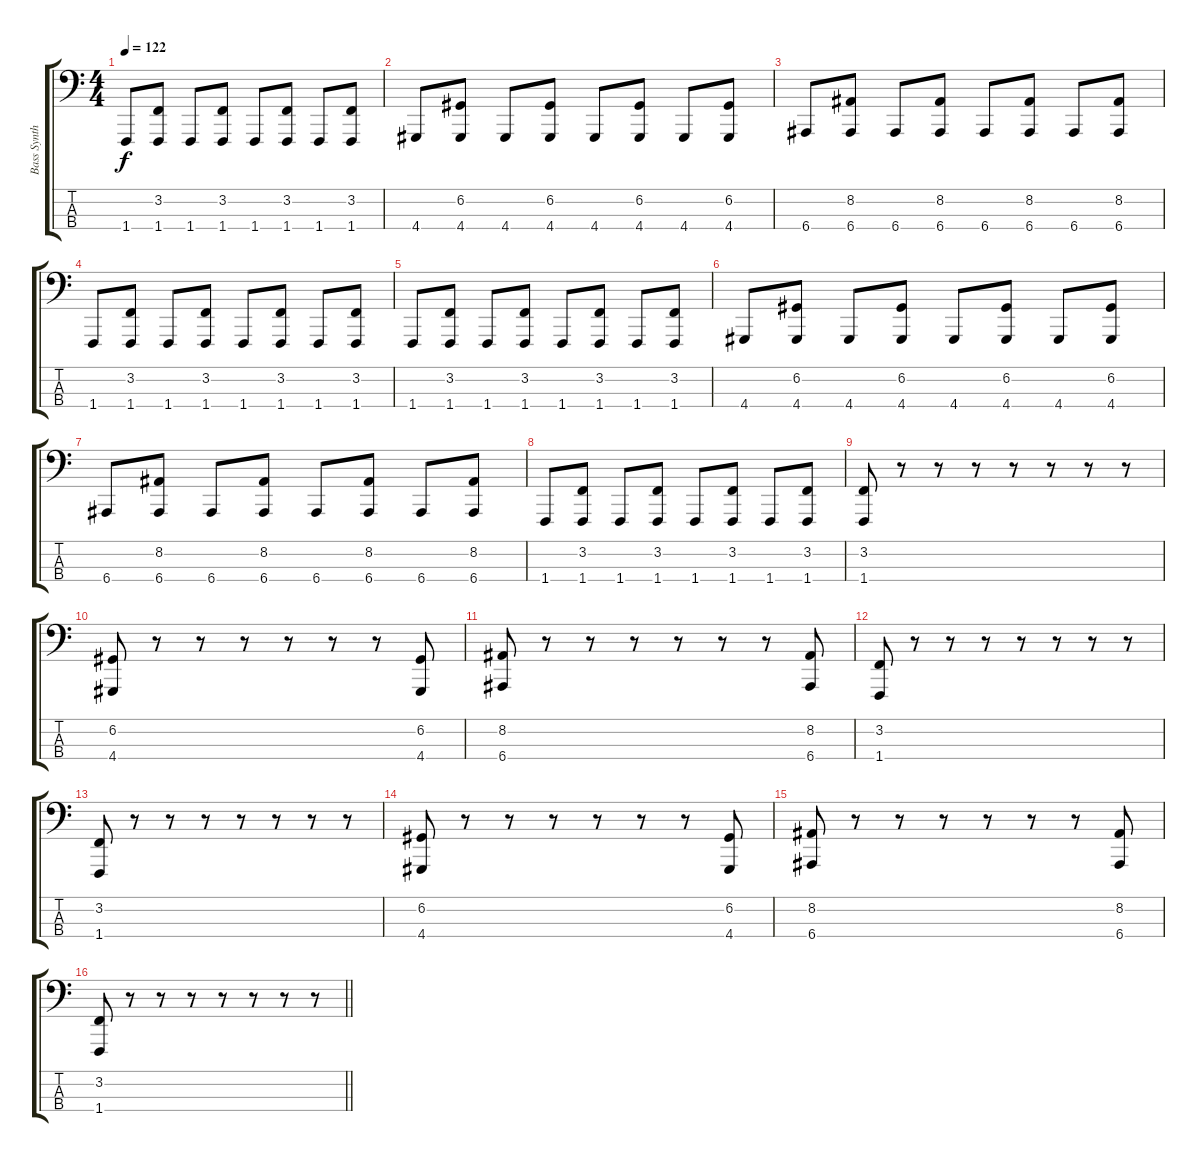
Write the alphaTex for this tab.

\track ("Bass Synth" "Bass Synth") {instrument lead2sawtooth}
\staff {score tabs}
\tuning (G2 D2 A1 E1) {hide}
\ts (4 4)
\tempo 122
\clef f4
\ks c
1.4.8{dy f} (3.2 1.4).8 1.4.8 (3.2 1.4).8 1.4.8 (3.2 1.4).8 1.4.8 (3.2 1.4).8 |
4.4.8 (6.2 4.4).8 4.4.8 (6.2 4.4).8 4.4.8 (6.2 4.4).8 4.4.8 (6.2 4.4).8 |
6.4.8 (8.2 6.4).8 6.4.8 (8.2 6.4).8 6.4.8 (8.2 6.4).8 6.4.8 (8.2 6.4).8 |
1.4.8 (3.2 1.4).8 1.4.8 (3.2 1.4).8 1.4.8 (3.2 1.4).8 1.4.8 (3.2 1.4).8 |
1.4.8 (3.2 1.4).8 1.4.8 (3.2 1.4).8 1.4.8 (3.2 1.4).8 1.4.8 (3.2 1.4).8 |
4.4.8 (6.2 4.4).8 4.4.8 (6.2 4.4).8 4.4.8 (6.2 4.4).8 4.4.8 (6.2 4.4).8 |
6.4.8 (8.2 6.4).8 6.4.8 (8.2 6.4).8 6.4.8 (8.2 6.4).8 6.4.8 (8.2 6.4).8 |
1.4.8 (3.2 1.4).8 1.4.8 (3.2 1.4).8 1.4.8 (3.2 1.4).8 1.4.8 (3.2 1.4).8 |
(3.2 1.4).8 r.8 r.8 r.8 r.8 r.8 r.8 r.8 |
(6.2 4.4).8 r.8 r.8 r.8 r.8 r.8 r.8 (6.2 4.4).8 |
(8.2 6.4).8 r.8 r.8 r.8 r.8 r.8 r.8 (8.2 6.4).8 |
(3.2 1.4).8 r.8 r.8 r.8 r.8 r.8 r.8 r.8 |
(3.2 1.4).8 r.8 r.8 r.8 r.8 r.8 r.8 r.8 |
(6.2 4.4).8 r.8 r.8 r.8 r.8 r.8 r.8 (6.2 4.4).8 |
(8.2 6.4).8 r.8 r.8 r.8 r.8 r.8 r.8 (8.2 6.4).8 |
\barLineRight lightlight
(3.2 1.4).8 r.8 r.8 r.8 r.8 r.8 r.8 r.8
